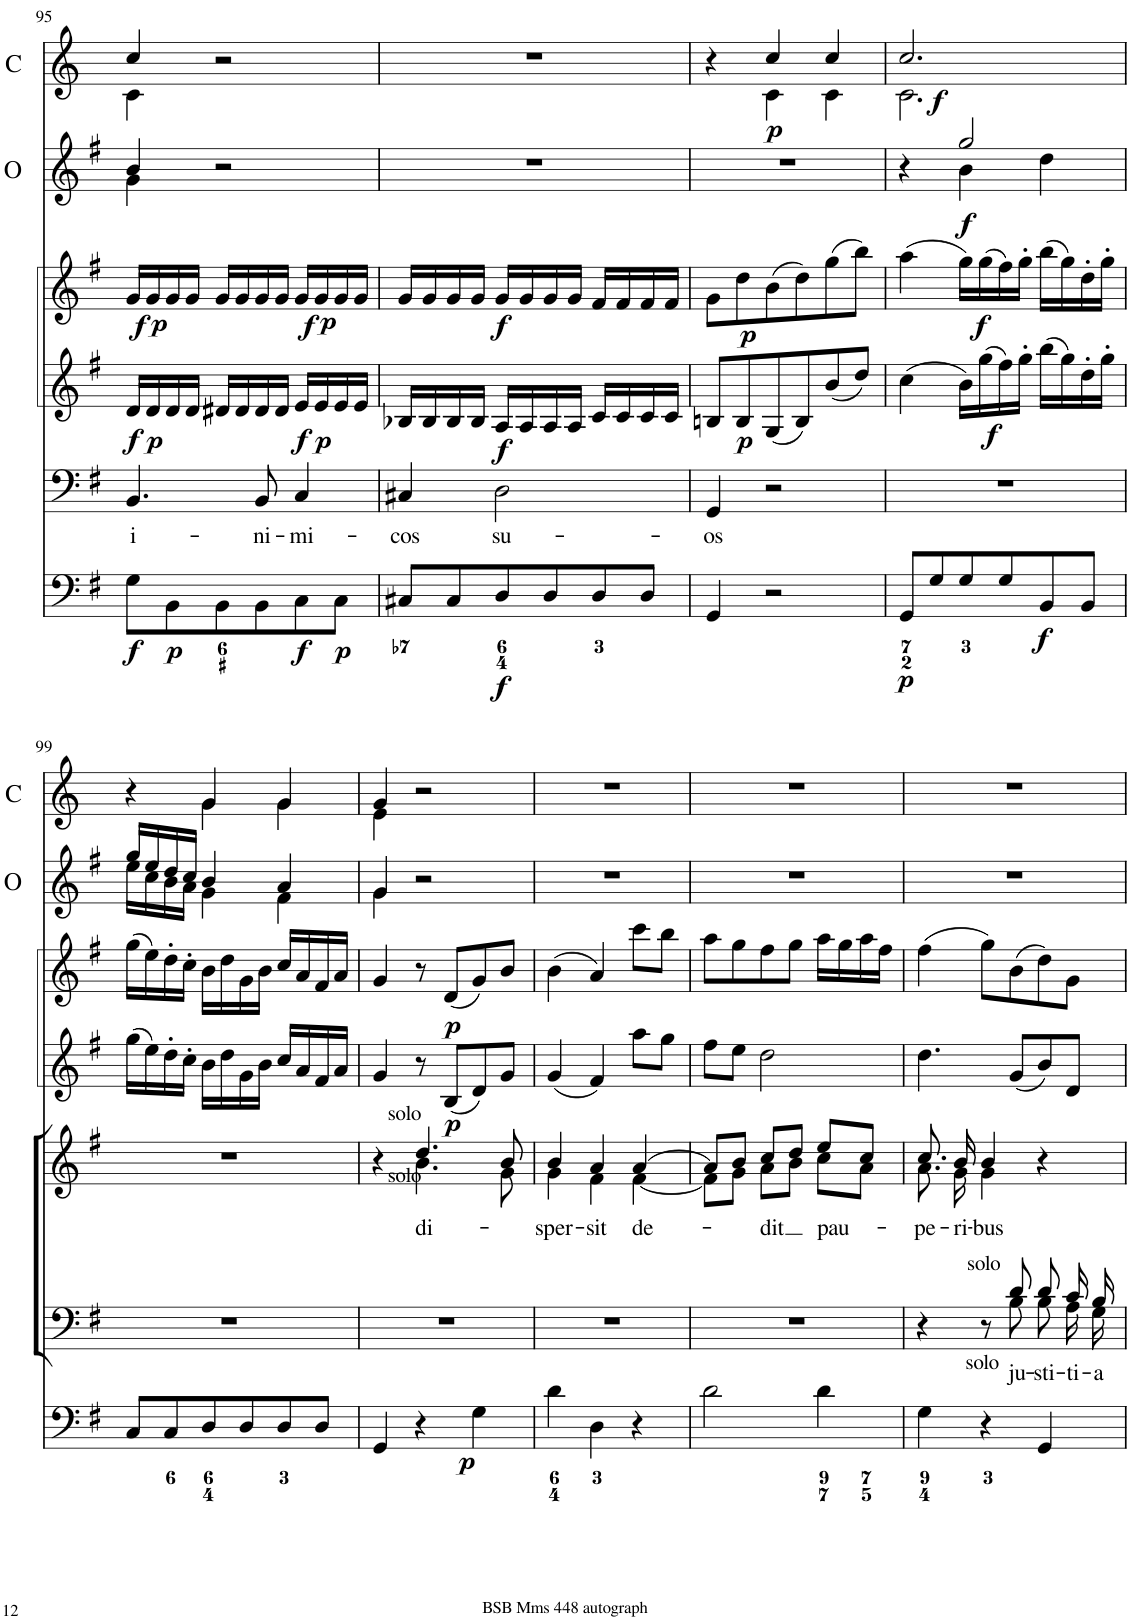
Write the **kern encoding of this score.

**kern	**dynam	**kern	**text	**kern	**text	**kern	**dynam	**kern	**dynam	**kern	**dynam	**kern	**dynam
*part7	*part7	*part6	*part6	*part5	*part5	*part4	*part4	*part3	*part3	*part2	*part2	*part1	*part1
*staff7	*staff7	*staff6	*staff6	*staff5	*staff5	*staff4	*staff4	*staff3	*staff3	*staff2	*staff2	*staff1	*staff1
*I"Organ	*	*I"Voice	*	*I"Voice	*	*I"Violin	*	*I"Violin	*	*I"Oboi	*	*I"Corni in G	*
*	*	*	*	*	*	*I'Vln	*	*I'Vln	*	*I'O	*	*I'C	*
!!LO:PB:g=z
*clefF4	*	*clefF4	*	*clefG2	*	*clefG2	*	*clefG2	*	*clefG2	*	*clefG2	*
*	*	*	*	*	*	*	*	*	*	*	*	*Trd3c5	*
*k[f#]	*	*k[f#]	*	*k[f#]	*	*k[f#]	*	*k[f#]	*	*k[f#]	*	*k[]	*
*M3/4	*	*M3/4	*	*M3/4	*	*M3/4	*	*M3/4	*	*M3/4	*	*M3/4	*
=95	=95	=95	=95	=95	=95	=95	=95	=95	=95	=95	=95	=95	=95
!	!LO:DY:b	!	!LO:LY:b	!	!	!	!LO:DY:b	!	!LO:DY:b	!	!	!	!
*	*	*	*	*	*	*	*	*	*	*^	*	*^	*
8G\L	f	4.BB/	i-	2.r	.	16d/LL	f	16g/LL	f	4b/	4g\	.	4cc/	4c\	.
!	!	!	!	!	!	!	!LO:DY:b	!	!LO:DY:b	!	!	!	!	!	!
.	.	.	.	.	.	16d/	p	16g/	p	.	.	.	.	.	.
!	!LO:DY:b	!	!	!	!	!	!	!	!	!	!	!	!	!	!
8BB\	p	.	.	.	.	16d/	.	16g/	.	.	.	.	.	.	.
.	.	.	.	.	.	16d/JJ	.	16g/JJ	.	.	.	.	.	.	.
8BB\	.	.	.	.	.	16d#X/LL	.	16g/LL	.	2r	2ryy	.	2r	2ryy	.
.	.	.	.	.	.	16d#/	.	16g/	.	.	.	.	.	.	.
!	!	!	!LO:LY:b	!	!	!	!	!	!	!	!	!	!	!	!
8BB\	.	8BB/	-ni-	.	.	16d#/	.	16g/	.	.	.	.	.	.	.
.	.	.	.	.	.	16d#/JJ	.	16g/JJ	.	.	.	.	.	.	.
!	!LO:DY:b	!	!LO:LY:b	!	!	!	!LO:DY:b	!	!LO:DY:b	!	!	!	!	!	!
8C\	f	4C/	-mi-	.	.	16e/LL	f	16g/LL	f	.	.	.	.	.	.
!	!	!	!	!	!	!	!LO:DY:b	!	!LO:DY:b	!	!	!	!	!	!
.	.	.	.	.	.	16e/	p	16g/	p	.	.	.	.	.	.
!	!LO:DY:b	!	!	!	!	!	!	!	!	!	!	!	!	!	!
8C\J	p	.	.	.	.	16e/	.	16g/	.	.	.	.	.	.	.
.	.	.	.	.	.	16e/JJ	.	16g/JJ	.	.	.	.	.	.	.
*	*	*	*	*	*	*	*	*	*	*v	*v	*	*	*	*
*	*	*	*	*	*	*	*	*	*	*	*	*v	*v	*
=96	=96	=96	=96	=96	=96	=96	=96	=96	=96	=96	=96	=96	=96
!	!	!	!LO:LY:b	!	!	!	!	!	!	!	!	!	!
8C#X/L	.	4C#X/	-cos	2.r	.	16B-X/LL	.	16g/LL	.	2.r	.	2.r	.
.	.	.	.	.	.	16B-/	.	16g/	.	.	.	.	.
8C#/	.	.	.	.	.	16B-/	.	16g/	.	.	.	.	.
.	.	.	.	.	.	16B-/JJ	.	16g/JJ	.	.	.	.	.
!	!LO:DY:b	!	!LO:LY:b	!	!	!	!LO:DY:b	!	!LO:DY:b	!	!	!	!
8D/	f	2D\	su-	.	.	16A/LL	f	16g/LL	f	.	.	.	.
.	.	.	.	.	.	16A/	.	16g/	.	.	.	.	.
8D/	.	.	.	.	.	16A/	.	16g/	.	.	.	.	.
.	.	.	.	.	.	16A/JJ	.	16g/JJ	.	.	.	.	.
8D/	.	.	.	.	.	16c/LL	.	16f#/LL	.	.	.	.	.
.	.	.	.	.	.	16c/	.	16f#/	.	.	.	.	.
8D/J	.	.	.	.	.	16c/	.	16f#/	.	.	.	.	.
.	.	.	.	.	.	16c/JJ	.	16f#/JJ	.	.	.	.	.
=97	=97	=97	=97	=97	=97	=97	=97	=97	=97	=97	=97	=97	=97
!	!	!	!LO:LY:b	!	!	!	!	!	!	!	!	!	!
*	*	*	*	*	*	*	*	*	*	*	*	*^	*
4GG/	.	4GG/	-os	2.r	.	8Bn/L	.	8g\L	.	2.r	.	4r	4ryy	.
!	!	!	!	!	!	!	!LO:DY:b	!	!LO:DY:b	!	!	!	!	!
.	.	.	.	.	.	8B/	p	8dd\	p	.	.	.	.	.
!	!	!	!	!	!	!	!	!	!	!	!	!	!	!LO:DY:b
2r	.	2r	.	.	.	(8G/	.	(8b\	.	.	.	4cc/	4c\	p
.	.	.	.	.	.	8B/)	.	8dd\)	.	.	.	.	.	.
.	.	.	.	.	.	(8b/	.	(8gg\	.	.	.	4cc/	4c\	.
.	.	.	.	.	.	8dd/J)	.	8bb\J)	.	.	.	.	.	.
=98	=98	=98	=98	=98	=98	=98	=98	=98	=98	=98	=98	=98	=98	=98
*	*	*	*	*	*	*	*	*	*	*^	*	*	*	*
!	!LO:DY:b	!	!	!	!	!	!	!	!	!	!	!	!	!	!LO:DY:b
8GG/L	p	2.r	.	2.r	.	(4cc\	.	(4aa\	.	4r	4ryy	.	2.cc/	2.c\	f
8G/	.	.	.	.	.	.	.	.	.	.	.	.	.	.	.
!	!	!	!	!	!	!	!	!	!	!	!	!LO:DY:b	!	!	!
8G/	.	.	.	.	.	16b\LL)	.	16gg\LL)	.	2gg/	4b\	f	.	.	.
!	!	!	!	!	!	!	!LO:DY:b	!	!LO:DY:b	!	!	!	!	!	!
.	.	.	.	.	.	(16gg\	f	(16gg\	f	.	.	.	.	.	.
8G/	.	.	.	.	.	16ff#\)	.	16ff#\)	.	.	.	.	.	.	.
.	.	.	.	.	.	16gg'\JJ	.	16gg'\JJ	.	.	.	.	.	.	.
!	!LO:DY:b	!	!	!	!	!	!	!	!	!	!	!	!	!	!
8BB/	f	.	.	.	.	(16bb\LL	.	(16bb\LL	.	.	4dd\	.	.	.	.
.	.	.	.	.	.	16gg\)	.	16gg\)	.	.	.	.	.	.	.
8BB/J	.	.	.	.	.	16dd'\	.	16dd'\	.	.	.	.	.	.	.
.	.	.	.	.	.	16gg'\JJ	.	16gg'\JJ	.	.	.	.	.	.	.
!!LO:LB:g=z	!!
=99	=99	=99	=99	=99	=99	=99	=99	=99	=99	=99	=99	=99	=99	=99	=99
8C/L	.	2.r	.	2.r	.	(16gg\LL	.	(16gg\LL	.	16gg/LL	16ee\LL	.	4r	4ryy	.
.	.	.	.	.	.	16ee\)	.	16ee\)	.	16ee/	16cc\	.	.	.	.
8C/	.	.	.	.	.	16dd'\	.	16dd'\	.	16dd/	16b\	.	.	.	.
.	.	.	.	.	.	16cc'\JJ	.	16cc'\JJ	.	16cc/JJ	16a\JJ	.	.	.	.
8D/	.	.	.	.	.	16b\LL	.	16b\LL	.	4b/	4g\	.	4g/	4g\	.
.	.	.	.	.	.	16dd\	.	16dd\	.	.	.	.	.	.	.
8D/	.	.	.	.	.	16g\	.	16g\	.	.	.	.	.	.	.
.	.	.	.	.	.	16b\JJ	.	16b\JJ	.	.	.	.	.	.	.
8D/	.	.	.	.	.	16cc/LL	.	16cc/LL	.	4a/	4f#\	.	4g/	4g\	.
.	.	.	.	.	.	16a/	.	16a/	.	.	.	.	.	.	.
8D/J	.	.	.	.	.	16f#/	.	16f#/	.	.	.	.	.	.	.
.	.	.	.	.	.	16a/JJ	.	16a/JJ	.	.	.	.	.	.	.
=100	=100	=100	=100	=100	=100	=100	=100	=100	=100	=100	=100	=100	=100	=100	=100
*	*	*	*	*^	*	*	*	*	*	*	*	*	*	*	*
4GG/	.	2.r	.	4r	4ryy	.	4g/	.	4g/	.	4g/	4g\	.	4g/	4e\	.
!	!	!	!	!LO:TX:a:t=solo	!	!	!	!	!	!	!	!	!	!	!	!
!	!	!	!	!LO:TX:a:t=solo	!	!	!	!	!	!	!	!	!	!	!	!
!	!	!	!	!	!	!LO:LY:b	!	!	!	!	!	!	!	!	!	!
4r	.	.	.	4.dd/	4.b\	di-	8r	.	8r	.	2r	2ryy	.	2r	2ryy	.
!	!	!	!	!	!	!	!	!LO:DY:b	!	!LO:DY:b	!	!	!	!	!	!
.	.	.	.	.	.	.	(8B/L	p	(8d/L	p	.	.	.	.	.	.
!	!LO:DY:b	!	!	!	!	!	!	!	!	!	!	!	!	!	!	!
4G\	p	.	.	.	.	.	8d/)	.	8g/)	.	.	.	.	.	.	.
.	.	.	.	8b/	8g\	.	8g/J	.	8b/J	.	.	.	.	.	.	.
*	*	*	*	*	*	*	*	*	*	*	*v	*v	*	*	*	*
*	*	*	*	*	*	*	*	*	*	*	*	*	*v	*v	*
=101	=101	=101	=101	=101	=101	=101	=101	=101	=101	=101	=101	=101	=101	=101
!	!	!	!	!	!	!LO:LY:b	!	!	!	!	!	!	!	!
4d\	.	2.r	.	4b/	4g\	-sper-	(4g/	.	(4b\	.	2.r	.	2.r	.
!	!	!	!	!	!	!LO:LY:b	!	!	!	!	!	!	!	!
4D\	.	.	.	4a/	4f#\	-sit	4f#/)	.	4a/)	.	.	.	.	.
!	!	!	!	!	!	!LO:LY:b	!	!	!	!	!	!	!	!
4r	.	.	.	[4a/	[4f#\	de-	8aa\L	.	8ccc\L	.	.	.	.	.
.	.	.	.	.	.	.	8gg\J	.	8bb\J	.	.	.	.	.
=102	=102	=102	=102	=102	=102	=102	=102	=102	=102	=102	=102	=102	=102	=102
2d\	.	2.r	.	8a/L]	8f#\L]	.	8ff#\L	.	8aa\L	.	2.r	.	2.r	.
.	.	.	.	8b/J	8g\J	.	8ee\J	.	8gg\	.	.	.	.	.
!	!	!	!	!	!	!LO:LY:b	!	!	!	!	!	!	!	!
.	.	.	.	8cc/L	8a\L	-dit	2dd\	.	8ff#\	.	.	.	.	.
.	.	.	.	8dd/J	8b\J	.	.	.	8gg\J	.	.	.	.	.
!	!	!	!	!	!	!LO:LY:b	!	!	!	!	!	!	!	!
4d\	.	.	.	8ee/L	8cc\L	pau-	.	.	16aa\LL	.	.	.	.	.
.	.	.	.	.	.	.	.	.	16gg\	.	.	.	.	.
.	.	.	.	8cc/J	8a\J	.	.	.	16aa\	.	.	.	.	.
.	.	.	.	.	.	.	.	.	16ff#\JJ	.	.	.	.	.
=103	=103	=103	=103	=103	=103	=103	=103	=103	=103	=103	=103	=103	=103	=103
*	*	*^	*	*	*	*	*	*	*	*	*	*	*	*
!	!	!	!	!	!	!	!LO:LY:b	!	!	!	!	!	!	!	!
4G\	.	4r	4.ryy	.	8.cc/	8.a\	-pe-	4.dd\	.	(4ff#\	.	2.r	.	2.r	.
!	!	!	!	!	!	!	!LO:LY:b	!	!	!	!	!	!	!	!
.	.	.	.	.	16b/	16g\	-ri-	.	.	.	.	.	.	.	.
!	!	!	!	!	!	!	!LO:LY:b	!	!	!	!	!	!	!	!
4r	.	8r	.	.	4b/	4g\	-bus	.	.	8gg\L)	.	.	.	.	.
!	!	!LO:TX:a:t=solo	!	!	!	!	!	!	!	!	!	!	!	!	!
!	!	!LO:TX:b:t=solo	!	!	!	!	!	!	!	!	!	!	!	!	!
!	!	!	!	!LO:LY:b	!	!	!	!	!	!	!	!	!	!	!
.	.	8d/	8B\	ju-	.	.	.	(8g/L	.	(8b\	.	.	.	.	.
!	!	!	!	!LO:LY:b	!	!	!	!	!	!	!	!	!	!	!
4GG/	.	8d/L	8B\L	-sti-	4r	4ryy	.	8b/)	.	8dd\)	.	.	.	.	.
!	!	!	!	!LO:LY:b	!	!	!	!	!	!	!	!	!	!	!
.	.	16c/L	16A\L	-ti-	.	.	.	8d/J	.	8g\J	.	.	.	.	.
!	!	!	!	!LO:LY:b	!	!	!	!	!	!	!	!	!	!	!
.	.	16B/JJ	16G\JJ	-a	.	.	.	.	.	.	.	.	.	.	.
*	*	*v	*v	*	*	*	*	*	*	*	*	*	*	*	*
*	*	*	*	*v	*v	*	*	*	*	*	*	*	*	*
=	=	=	=	=	=	=	=	=	=	=	=	=	=
*-	*-	*-	*-	*-	*-	*-	*-	*-	*-	*-	*-	*-	*-
